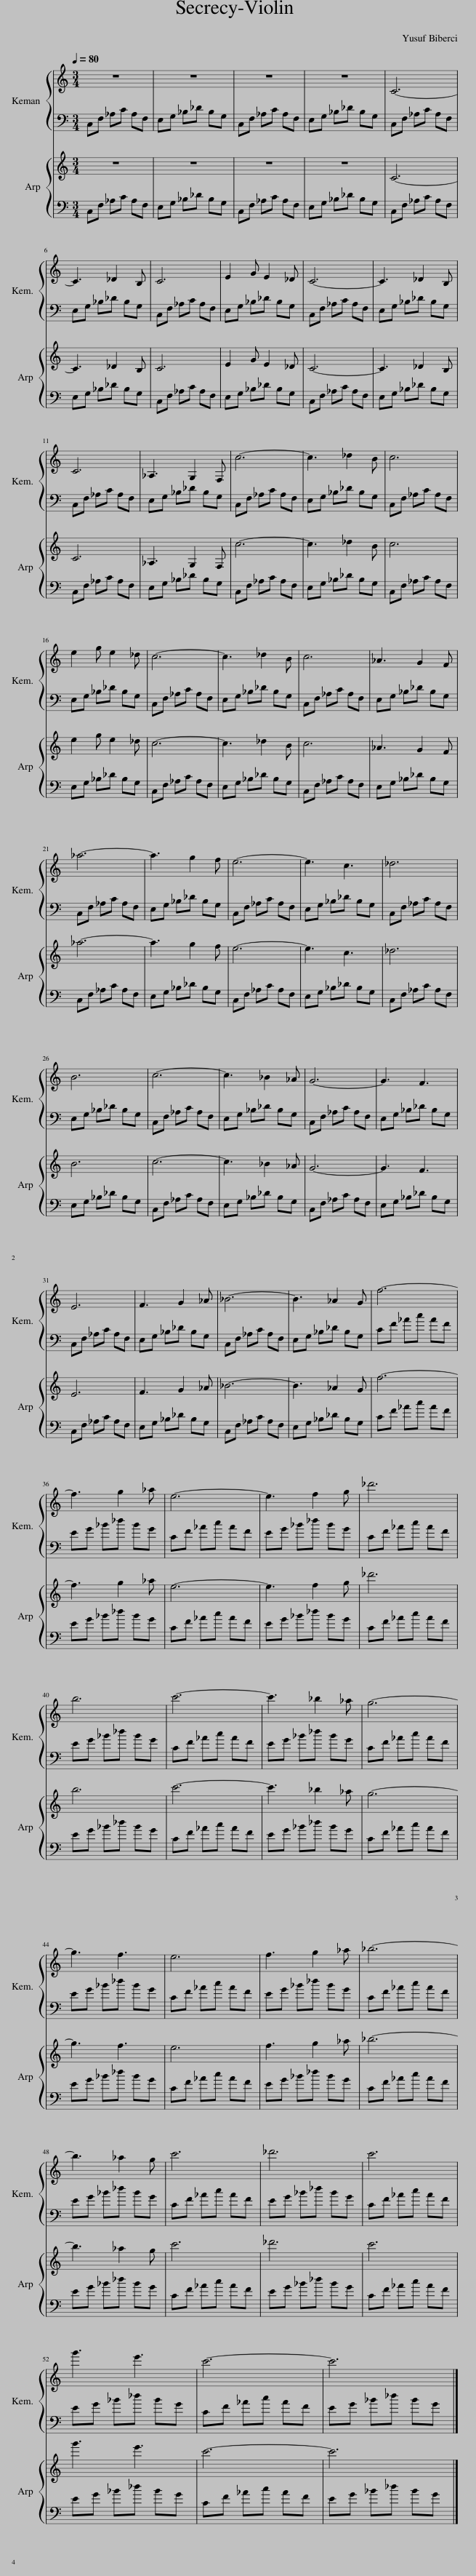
X:1
%%score { 1 | 2 } { 3 | 4 }
L:1/8
Q:1/4=80
M:3/4
I:linebreak $
K:C
V:1 treble
V:2 bass
V:3 treble
V:4 bass
V:1
 z6 | z6 | z6 | z6 | C6- |$ %5
 C3 _D2 B, | C6 | E2 G E2 _D | C6- | C3 _D2 B, |$ %10
 C6 | _A,3 G,2 F, | c6- | c3 _d2 B | c6 |$ %15
 e2 g e2 _d | c6- | c3 _d2 B | c6 | _A3 G2 F |$ %20
 _a6- | a3 g2 f | e6- | e3 c3 | _d6 |$ %25
 B6 | c6- | c3 _B2 _A | G6- | G3 F3 |$ %30
 E6 | F3 G2 _A | _B6- | B3 _A2 G | f6- |$ %35
 f3 g2 _a | e6- | e3 f2 g | _d'6 |$ b6 | %40
 c'6- | c'3 _b2 _a | g6- |$ g3 f3 | e6 | %45
 f3 g2 _a | _b6- |$ b3 _a2 g | c'6 | _d'6 | %50
 c'6 |$ g'3 e'3 | c'6- | c'6 |] %54
V:2
 C,F, _A,C A,F, | E,G, _B,_D B,G, | C,F, _A,C A,F, | E,G, _B,_D B,G, | C,F, _A,C A,F, |$ %5
 E,G, _B,_D B,G, | C,F, _A,C A,F, | E,G, _B,_D B,G, | C,F, _A,C A,F, | E,G, _B,_D B,G, |$ %10
 C,F, _A,C A,F, | E,G, _B,_D B,G, | C,F, _A,C A,F, | E,G, _B,_D B,G, | C,F, _A,C A,F, |$ %15
 E,G, _B,_D B,G, | C,F, _A,C A,F, | E,G, _B,_D B,G, | C,F, _A,C A,F, | E,G, _B,_D B,G, |$ %20
 C,F, _A,C A,F, | E,G, _B,_D B,G, | C,F, _A,C A,F, | E,G, _B,_D B,G, | C,F, _A,C A,F, |$ %25
 E,G, _B,_D B,G, | C,F, _A,C A,F, | E,G, _B,_D B,G, | C,F, _A,C A,F, | E,G, _B,_D B,G, |$ %30
 C,F, _A,C A,F, | E,G, _B,_D B,G, | C,F, _A,C A,F, | E,G, _B,_D B,G, | CF _Ac AF |$ %35
 EG _B_d BG | CF _Ac AF | EG _B_d BG | CF _Ac AF |$ EG _B_d BG | %40
 CF _Ac AF | EG _B_d BG | CF _Ac AF |$ EG _B_d BG | CF _Ac AF | %45
 EG _B_d BG | CF _Ac AF |$ EG _B_d BG | CF _Ac AF | EG _B_d BG | %50
 CF _Ac AF |$ EG _B_d BG | CF _Ac AF | EG _B_d BG |] %54
V:3
 z6 | z6 | z6 | z6 | C6- |$ %5
 C3 _D2 B, | C6 | E2 G E2 _D | C6- | C3 _D2 B, |$ %10
 C6 | _A,3 G,2 F, | c6- | c3 _d2 B | c6 |$ %15
 e2 g e2 _d | c6- | c3 _d2 B | c6 | _A3 G2 F |$ %20
 _a6- | a3 g2 f | e6- | e3 c3 | _d6 |$ %25
 B6 | c6- | c3 _B2 _A | G6- | G3 F3 |$ %30
 E6 | F3 G2 _A | _B6- | B3 _A2 G | f6- |$ %35
 f3 g2 _a | e6- | e3 f2 g | _d'6 |$ b6 | %40
 c'6- | c'3 _b2 _a | g6- |$ g3 f3 | e6 | %45
 f3 g2 _a | _b6- |$ b3 _a2 g | c'6 | _d'6 | %50
 c'6 |$ g'3 e'3 | c'6- | c'6 |] %54
V:4
 C,F, _A,C A,F, | E,G, _B,_D B,G, | C,F, _A,C A,F, | E,G, _B,_D B,G, | C,F, _A,C A,F, |$ %5
 E,G, _B,_D B,G, | C,F, _A,C A,F, | E,G, _B,_D B,G, | C,F, _A,C A,F, | E,G, _B,_D B,G, |$ %10
 C,F, _A,C A,F, | E,G, _B,_D B,G, | C,F, _A,C A,F, | E,G, _B,_D B,G, | C,F, _A,C A,F, |$ %15
 E,G, _B,_D B,G, | C,F, _A,C A,F, | E,G, _B,_D B,G, | C,F, _A,C A,F, | E,G, _B,_D B,G, |$ %20
 C,F, _A,C A,F, | E,G, _B,_D B,G, | C,F, _A,C A,F, | E,G, _B,_D B,G, | C,F, _A,C A,F, |$ %25
 E,G, _B,_D B,G, | C,F, _A,C A,F, | E,G, _B,_D B,G, | C,F, _A,C A,F, | E,G, _B,_D B,G, |$ %30
 C,F, _A,C A,F, | E,G, _B,_D B,G, | C,F, _A,C A,F, | E,G, _B,_D B,G, | CF _Ac AF |$ %35
 EG _B_d BG | CF _Ac AF | EG _B_d BG | CF _Ac AF |$ EG _B_d BG | %40
 CF _Ac AF | EG _B_d BG | CF _Ac AF |$ EG _B_d BG | CF _Ac AF | %45
 EG _B_d BG | CF _Ac AF |$ EG _B_d BG | CF _Ac AF | EG _B_d BG | %50
 CF _Ac AF |$ EG _B_d BG | CF _Ac AF | EG _B_d BG |] %54
